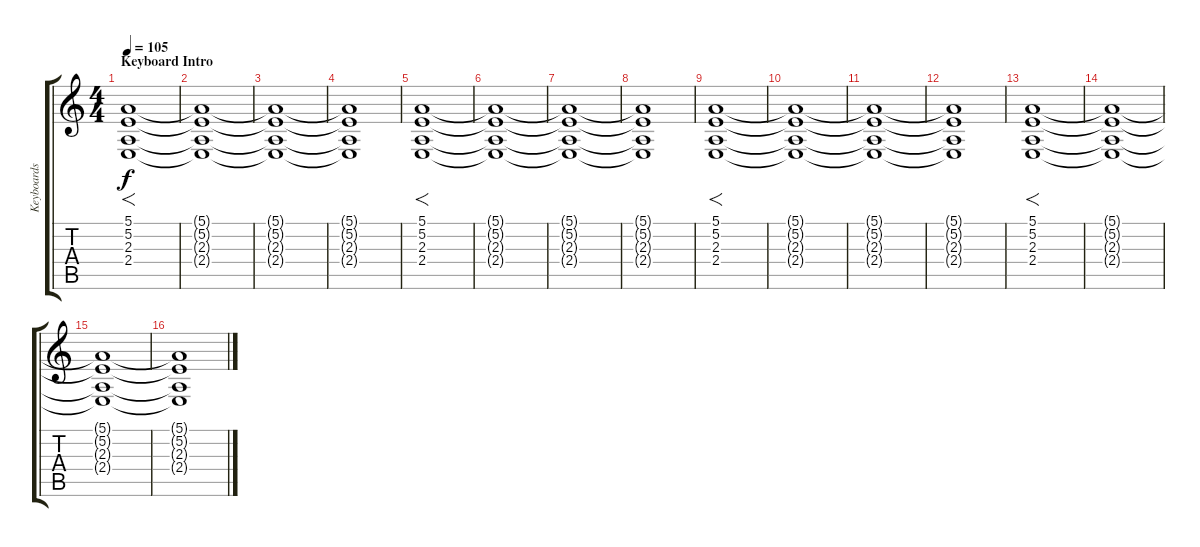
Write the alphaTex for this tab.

\track ("Keyboards 2" "Keyboards ") {instrument stringensemble1}
\staff {score tabs}
\tuning (E4 B3 G3 D3 A2 E2) {hide}
\ts (4 4)
\section ("" "Keyboard Intro")
\tempo 105
\clef g2
\ks c
(5.1 5.2 2.3 2.4).1{f dy f instrument stringensemble1} |
(5.1{t} 5.2{t} 2.3{t} 2.4{t}).1{volume 0} |
(5.1{t} 5.2{t} 2.3{t} 2.4{t}).1 |
(5.1{t} 5.2{t} 2.3{t} 2.4{t}).1 |
(5.1 5.2 2.3 2.4).1{f volume 8} |
(5.1{t} 5.2{t} 2.3{t} 2.4{t}).1{volume 0} |
(5.1{t} 5.2{t} 2.3{t} 2.4{t}).1 |
(5.1{t} 5.2{t} 2.3{t} 2.4{t}).1 |
(5.1 5.2 2.3 2.4).1{f volume 8} |
(5.1{t} 5.2{t} 2.3{t} 2.4{t}).1{volume 0} |
(5.1{t} 5.2{t} 2.3{t} 2.4{t}).1 |
(5.1{t} 5.2{t} 2.3{t} 2.4{t}).1 |
(5.1 5.2 2.3 2.4).1{f volume 8} |
(5.1{t} 5.2{t} 2.3{t} 2.4{t}).1 |
(5.1{t} 5.2{t} 2.3{t} 2.4{t}).1 |
(5.1{t} 5.2{t} 2.3{t} 2.4{t}).1
